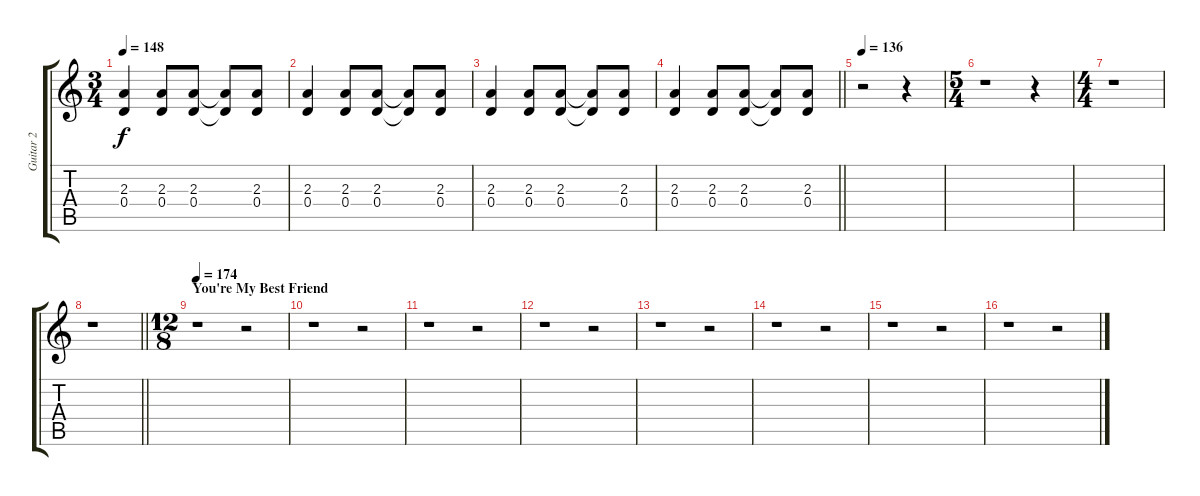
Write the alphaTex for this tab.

\track ("Guitar 2" "Guitar 2") {instrument overdrivenguitar}
\staff {score tabs}
\tuning (E4 B3 G3 D3 A2 E2) {hide}
\ts (3 4)
\tempo 148
\clef g2
\ks c
(2.3 0.4).4{dy f} (2.3 0.4).8 (2.3 0.4).8 (2.3{t} 0.4{t}).8 (2.3 0.4).8 |
(2.3 0.4).4 (2.3 0.4).8 (2.3 0.4).8 (2.3{t} 0.4{t}).8 (2.3 0.4).8 |
(2.3 0.4).4 (2.3 0.4).8 (2.3 0.4).8 (2.3{t} 0.4{t}).8 (2.3 0.4).8 |
\barLineRight lightlight
(2.3 0.4).4 (2.3 0.4).8 (2.3 0.4).8 (2.3{t} 0.4{t}).8 (2.3 0.4).8 |
\tempo 136
r.2 r.4 |
\ts (5 4)
r.1 r.4 |
\ts (4 4)
r.1 |
\barLineRight lightlight
r.1 |
\ts (12 8)
\section ("" "You're My Best Friend")
\tempo 174
r.1{volume 13 balance 8 instrument overdrivenguitar} r.2 |
r.1 r.2 |
r.1 r.2 |
r.1 r.2 |
r.1 r.2 |
r.1 r.2 |
r.1 r.2 |
r.1 r.2
